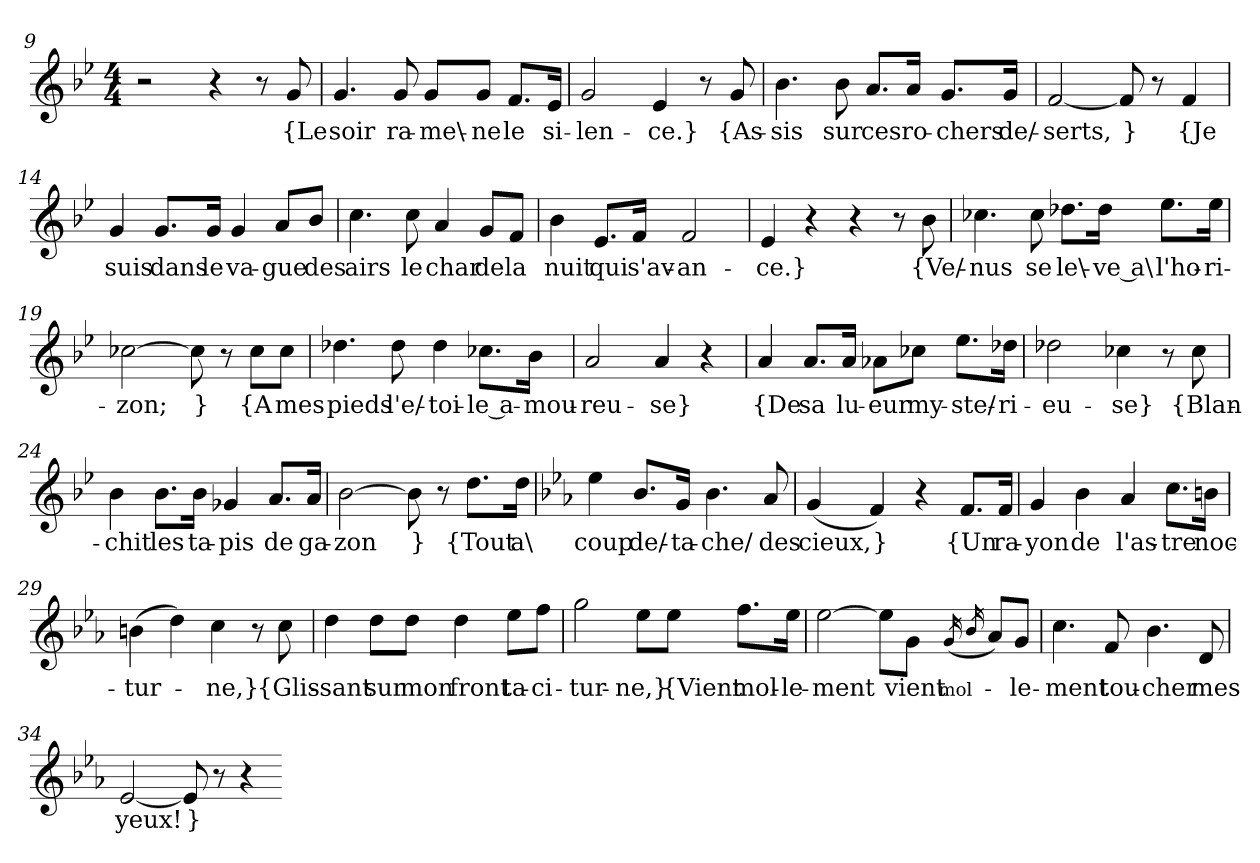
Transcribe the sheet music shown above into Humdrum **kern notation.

**kern	**text
*part1	*part1
*staff1	*staff1
*clefG2	*
*k[b-e-]	*
*M4/4	*
=9	=9
2r	.
4r	.
8r	.
8g	{Le
=10	=10
4.g	soir
8g	ra-
8g/L	-me\-
8g/J	-ne
8.f/L	le
16e-/Jk	si-
=11	=11
2g	-len-
4e-	-ce.}
8r	.
8g	{As-
=12	=12
4.b-	-sis
8b-	sur
8.a/L	ces
16a/Jk	ro-
8.g/L	-chers
16g/Jk	de/-
=13	=13
[2f	-serts,
8f]	}
8r	.
4f	{Je
=14	=14
4g	suis
8.g/L	dans
16g/Jk	le
4g	va-
8a/L	-gue
8b-/J	des
=15	=15
4.cc	airs
8cc	le
4a	char
8g/L	de
8f/J	la
=16	=16
4b-	nuit
8.e-/L	qui
16f/Jk	s'av-
2f	-an-
=17	=17
4e-	-ce.}
4r	.
4r	.
8r	.
8b-	{Ve/-
=18	=18
4.cc-X	-nus
8cc-	se
8.dd-X\L	le\-
16dd-\Jk	-ve a\
8.ee-\L	l'ho-
16ee-\Jk	-ri-
=19	=19
[2cc-X	-zon;
8cc-]	}
8r	.
8cc-\L	{A
8cc-\J	mes
=20	=20
4.dd-X	pieds
8dd-	l'e/-
4dd-	-toi-
8.cc-X\L	-le a-
16b-\Jk	-mou-
=21	=21
2a	-reu-
4a	-se}
4r	.
=22	=22
4a	{De
8.a/L	sa
16a/Jk	lu-
8a-X\L	-eur
8cc-X\J	my-
8.ee-\L	-ste/-
16dd-X\Jk	-ri-
=23	=23
2dd-X	-eu-
4cc-X	-se}
8r	.
8cc-	{Blan-
=24	=24
4b-	-chit
8.b-\L	les
16b-\Jk	ta-
4g-X	-pis
8.a/L	de
16a/Jk	ga-
=25	=25
[2b-	-zon
8b-]	}
8r	.
8.dd\L	{Tout
16dd\Jk	a\
=26	=26
*k[b-e-a-]	*
4ee-	coup
8.b-/L	de/-
16g/Jk	-ta-
4.b-	-che/
8a-	des
=27	=27
(4g	cieux,
4f)	}
4r	.
8.f/L	{Un
16f/Jk	ra-
=28	=28
4g	-yon
4b-	de
4a-	l'as-
8.cc\L	-tre
16bn\Jk	noc-
=29	=29
(4bn	-tur-
4dd)	.
4cc	-ne,}
8r	.
8cc	{Glis-
=30	=30
4dd	-sant
8dd\L	sur
8dd\J	mon
4dd	front
8ee-\L	ta-
8ff\J	-ci-
=31	=31
2gg	-tur-
8ee-\L	-ne,}
8ee-\J	{Vient
8.ff\L	mol-
16ee-\Jk	-le-
=32	=32
[2ee-	-ment
8ee-\L]	.
8g\J	vient
(16qg	mol-
16qb-	.
8a-/L)	.
8g/J	-le-
=33	=33
4.cc	-ment
8f	tou-
4.b-	-cher
8d	mes
=34	=34
[2e-	yeux!
8e-]	}
8r	.
4r	.
=-	=-
*-	*-
